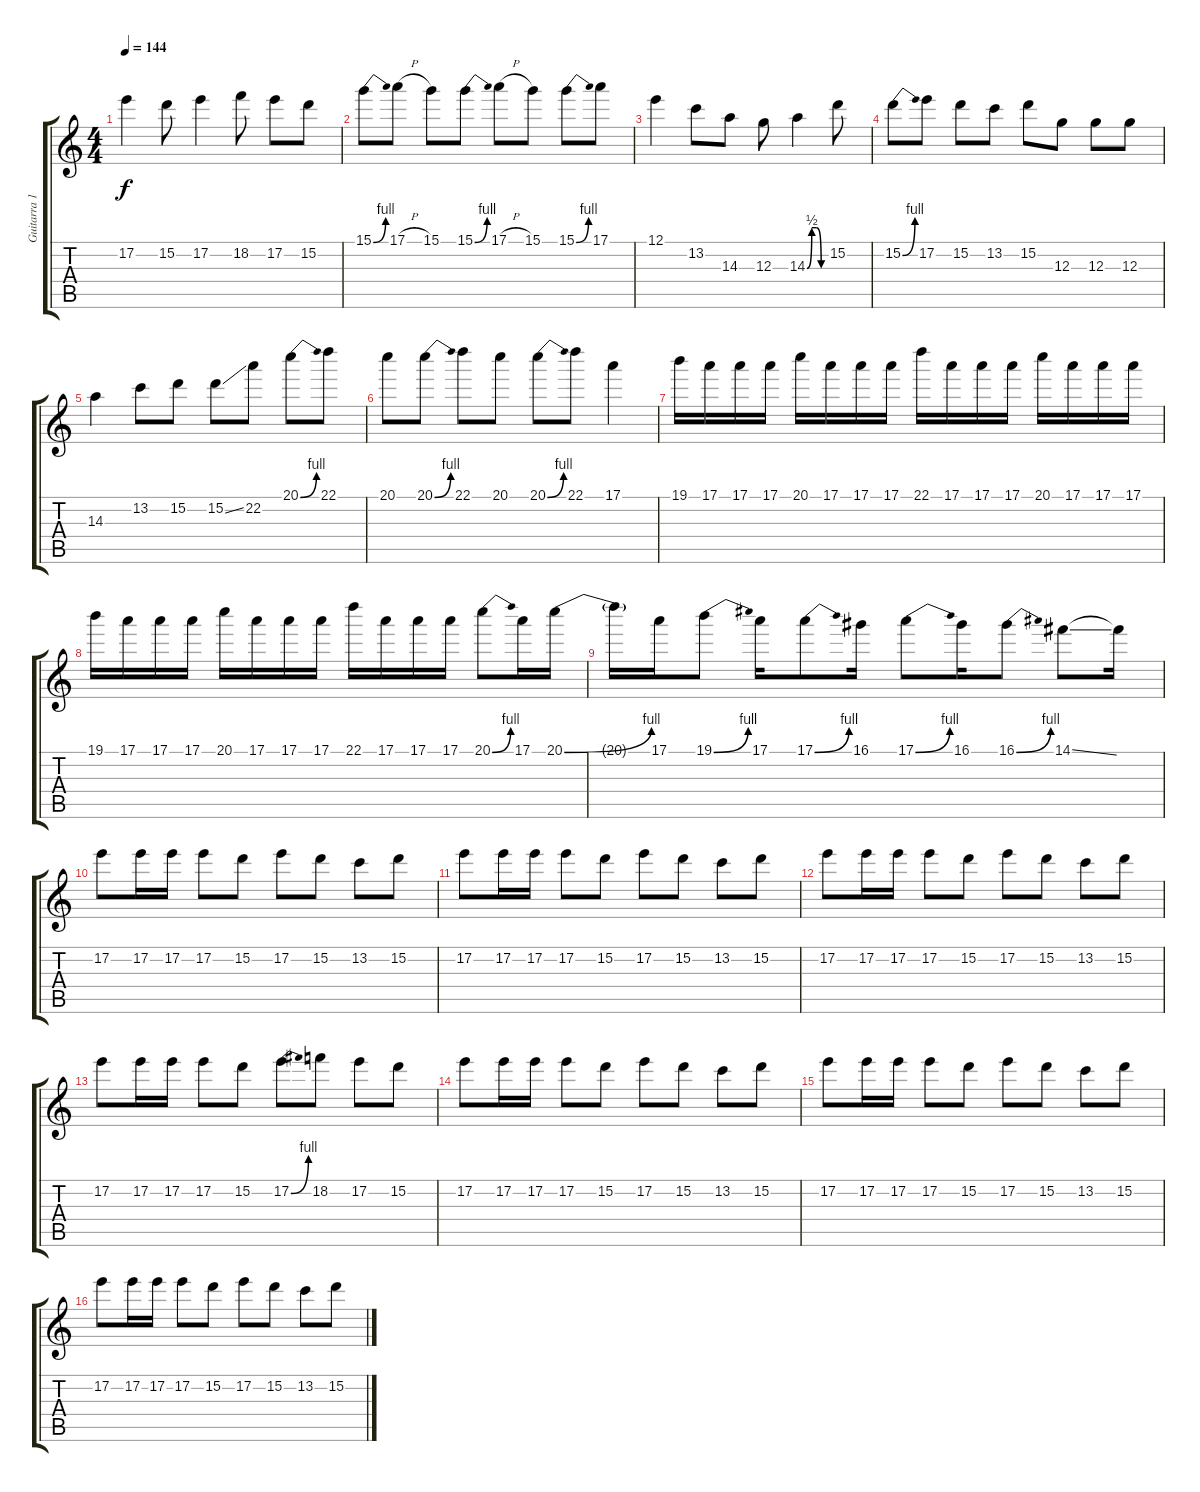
\track ("Guitarra 1" "Guitarra 1") {instrument distortionguitar}
\staff {score tabs}
\tuning (E4 B3 G3 D3 A2 E2) {hide}
\ts (4 4)
\tempo 144
\clef g2
\ks c
17.2.4{dy f} 15.2.8 17.2.4 18.2.8 17.2.8 15.2.8 |
15.1{be (bend 0 0 60 4)}.8 17.1{h}.8 15.1.8 15.1{be (bend 0 0 60 4)}.8 17.1{h}.8 15.1.8 15.1{be (bend 0 0 60 4)}.8 17.1.8 |
12.1.4 13.2.8 14.3.8 12.3.8 14.3{be (custom 0 0 15 2 30 2 45 0 60 0)}.4 15.2.8 |
15.2{be (bend 0 0 60 4)}.8 17.2.8 15.2.8 13.2.8 15.2.8 12.3.8 12.3.8 12.3.8 |
14.3.4 13.2.8 15.2.8 15.2{ss}.8 22.2.8 20.1{be (bend 0 0 60 4)}.8 22.1.8 |
20.1.8 20.1{be (bend 0 0 60 4)}.8 22.1.8 20.1.8 20.1{be (bend 0 0 60 4)}.8 22.1.8 17.1.4 |
19.1.16 17.1.16 17.1.16 17.1.16 20.1.16 17.1.16 17.1.16 17.1.16 22.1.16 17.1.16 17.1.16 17.1.16 20.1.16 17.1.16 17.1.16 17.1.16 |
19.1.16 17.1.16 17.1.16 17.1.16 20.1.16 17.1.16 17.1.16 17.1.16 22.1.16 17.1.16 17.1.16 17.1.16 20.1{be (bend 0 0 60 4)}.8 17.1.16 20.1{be (bend 0 0 60 4)}.16 |
20.1{t}.16 17.1.16 19.1{be (bend 0 0 60 4)}.8 17.1.16 17.1{be (bend 0 0 60 4)}.8 16.1.16 17.1{be (bend 0 0 60 4)}.8 16.1.16 16.1{be (bend 0 0 60 4)}.8 14.1{ss}.8 14.1{t}.16 |
17.2.8 17.2.16 17.2.16 17.2.8 15.2.8 17.2.8 15.2.8 13.2.8 15.2.8 |
17.2.8 17.2.16 17.2.16 17.2.8 15.2.8 17.2.8 15.2.8 13.2.8 15.2.8 |
17.2.8 17.2.16 17.2.16 17.2.8 15.2.8 17.2.8 15.2.8 13.2.8 15.2.8 |
17.2.8 17.2.16 17.2.16 17.2.8 15.2.8 17.2{be (bend 0 0 60 4)}.8 18.2.8 17.2.8 15.2.8 |
17.2.8 17.2.16 17.2.16 17.2.8 15.2.8 17.2.8 15.2.8 13.2.8 15.2.8 |
17.2.8 17.2.16 17.2.16 17.2.8 15.2.8 17.2.8 15.2.8 13.2.8 15.2.8 |
17.2.8 17.2.16 17.2.16 17.2.8 15.2.8 17.2.8 15.2.8 13.2.8 15.2.8
